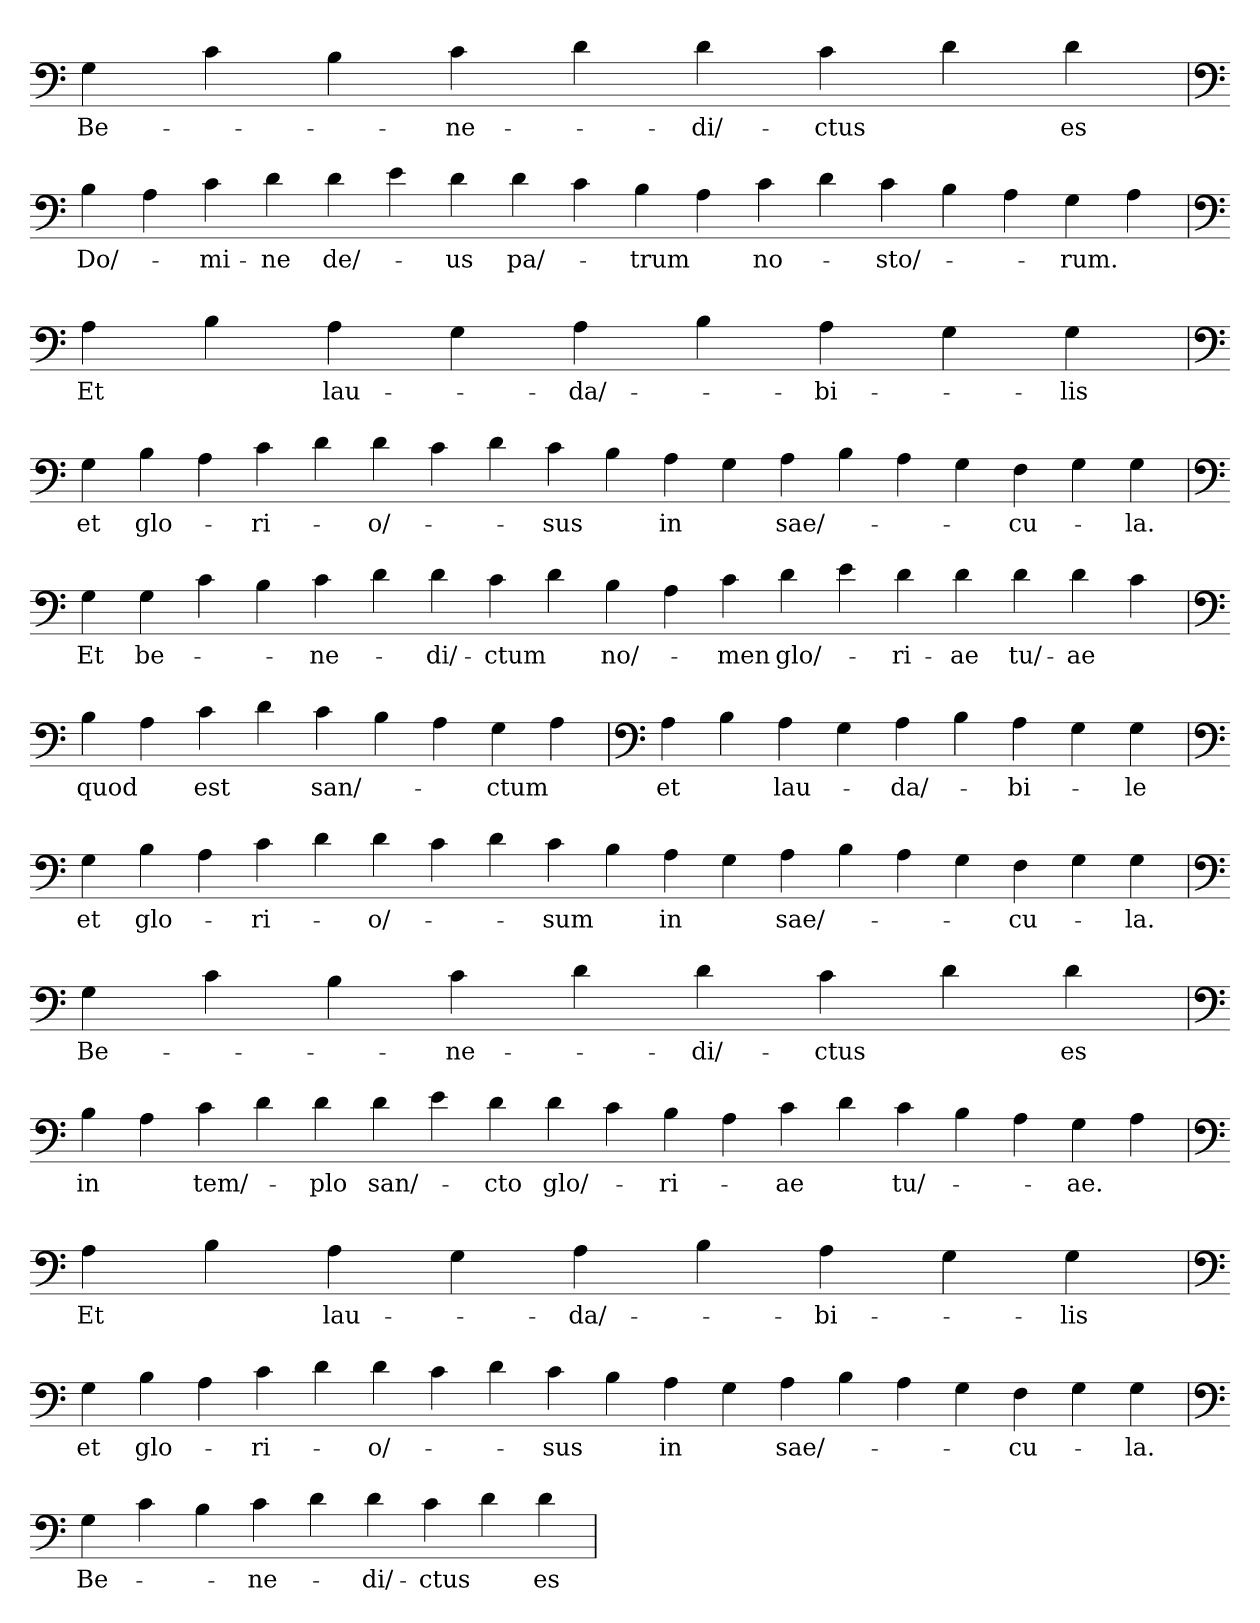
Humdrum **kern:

**kern	**text
*part1	*part1
*staff1	*staff1
*clefF4	*
=	=
4G	Be-
4c	.
4B	.
4c	-ne-
4d	.
4d	-di/-
4c	-ctus
4d	.
4d	es
=`	=`
*clefF4	*
4B	Do/-
4A	.
4c	-mi-
4d	-ne
4d	de/-
4e	.
4d	-us
4d	pa/-
4c	.
4B	-trum
4A	.
4c	no-
4d	.
4c	-sto/-
4B	.
4A	.
4G	-rum.
4A	.
='	='
*clefF4	*
4A	Et
4B	.
4A	lau-
4G	.
4A	-da/-
4B	.
4A	-bi-
4G	.
4G	-lis
=`	=`
*clefF4	*
4G	et
4B	glo-
4A	.
4c	-ri-
4d	.
4d	-o/-
4c	.
4d	.
4c	-sus
4B	.
4A	in
4G	.
4A	sae/-
4B	.
4A	.
4G	.
4F	-cu-
4G	.
4G	-la.
=	=
*clefF4	*
4G	Et
4G	be-
4c	.
4B	.
4c	-ne-
4d	.
4d	di/-
4c	-ctum
4d	.
4B	no/-
4A	.
4c	-men
4d	glo/-
4e	.
4d	-ri-
4d	-ae
4d	tu/-
4d	-ae
4c	.
=`	=`
*clefF4	*
4B	quod
4A	.
4c	est
4d	.
4c	san/-
4B	.
4A	.
4G	-ctum
4A	.
='	='
*clefF4	*
4A	et
4B	.
4A	lau-
4G	.
4A	-da/-
4B	.
4A	-bi-
4G	.
4G	-le
=`	=`
*clefF4	*
4G	et
4B	glo-
4A	.
4c	-ri-
4d	.
4d	-o/-
4c	.
4d	.
4c	-sum
4B	.
4A	in
4G	.
4A	sae/-
4B	.
4A	.
4G	.
4F	-cu-
4G	.
4G	-la.
=	=
*clefF4	*
4G	Be-
4c	.
4B	.
4c	-ne-
4d	.
4d	-di/-
4c	-ctus
4d	.
4d	es
=`	=`
*clefF4	*
4B	in
4A	.
4c	tem/-
4d	.
4d	-plo
4d	san/-
4e	.
4d	-cto
4d	glo/-
4c	.
4B	-ri-
4A	.
4c	-ae
4d	.
4c	tu/-
4B	.
4A	.
4G	-ae.
4A	.
='	='
*clefF4	*
4A	Et
4B	.
4A	lau-
4G	.
4A	-da/-
4B	.
4A	-bi-
4G	.
4G	-lis
=`	=`
*clefF4	*
4G	et
4B	glo-
4A	.
4c	-ri-
4d	.
4d	-o/-
4c	.
4d	.
4c	-sus
4B	.
4A	in
4G	.
4A	sae/-
4B	.
4A	.
4G	.
4F	-cu-
4G	.
4G	-la.
=	=
*clefF4	*
4G	Be-
4c	.
4B	.
4c	-ne-
4d	.
4d	-di/-
4c	-ctus
4d	.
4d	es
=`	=`
*-	*-
